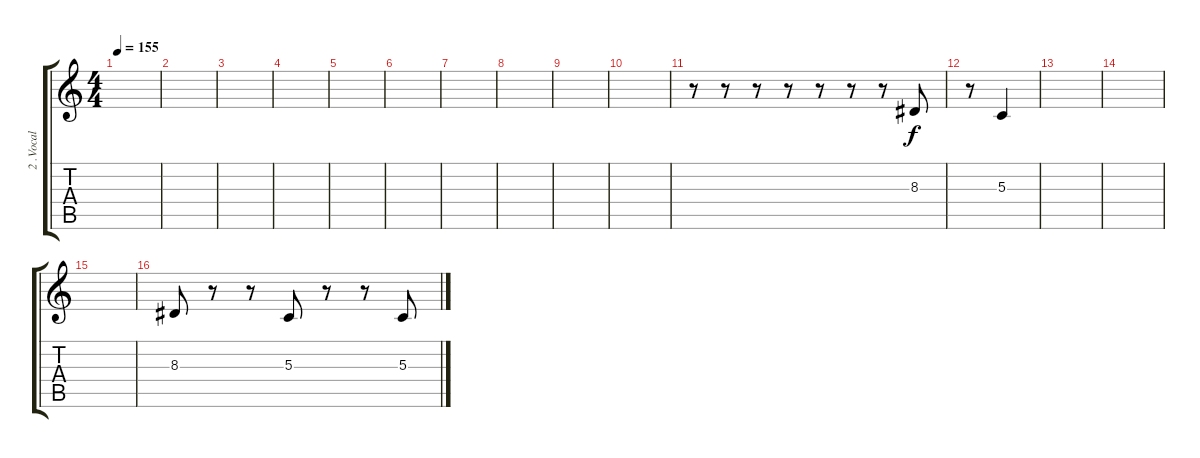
\track ("2 .Vocal" "2 .Vocal") {instrument oboe}
\staff {score tabs}
\tuning (E4 B3 G3 D3 A2 E2) {hide}
\ts (4 4)
\tempo 155
\clef g2
\ks c
|
|
|
|
|
|
|
|
|
|
r.8 r.8 r.8 r.8 r.8 r.8 r.8 8.3.8 |
r.8 5.3.4 |
|
|
|
8.3.8 r.8 r.8 5.3.8 r.8 r.8 5.3.8
